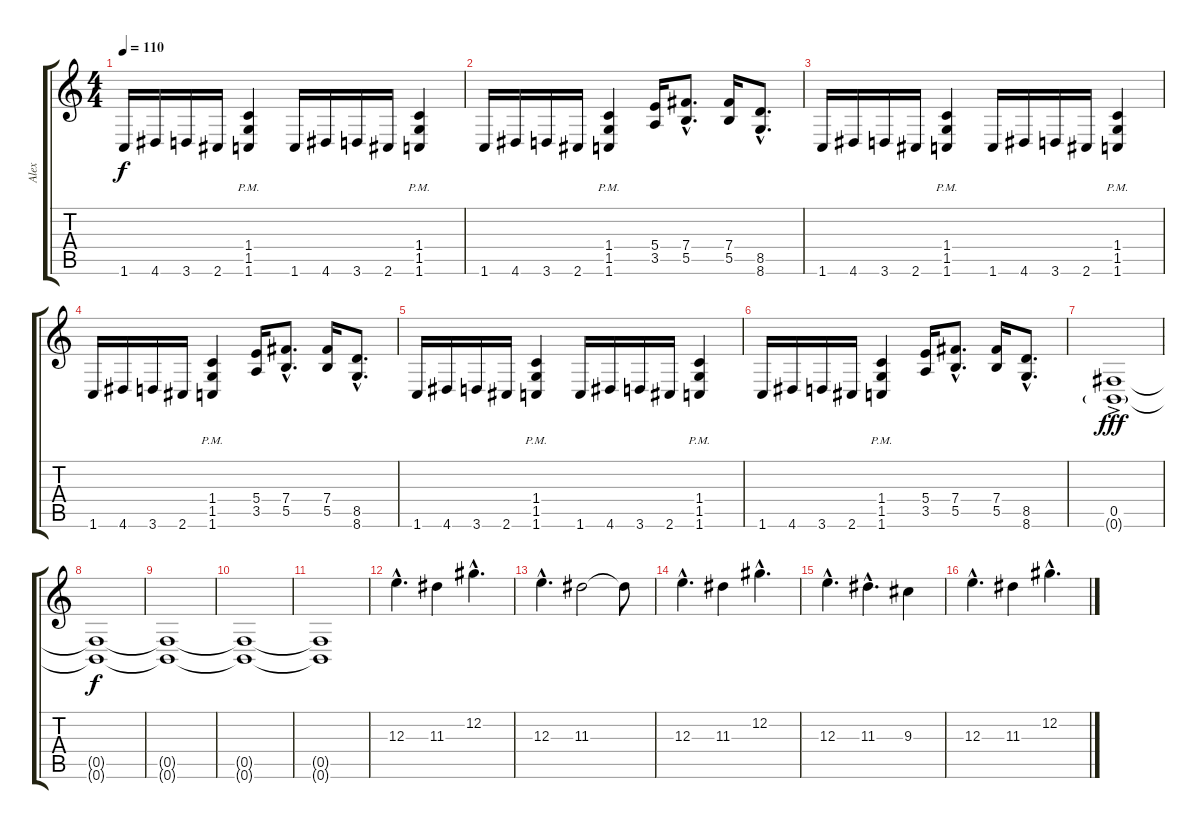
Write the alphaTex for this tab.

\track ("Alex" "Alex") {instrument overdrivenguitar}
\staff {score tabs}
\tuning (Db4 Ab3 E3 B2 Gb2 B1) {hide}
\ts (4 4)
\tempo 110
\clef g2
\ks c
1.6.16{dy f} 4.6.16 3.6.16 2.6.16 (1.4{pm} 1.5 1.6).4 1.6.16 4.6.16 3.6.16 2.6.16 (1.4{pm} 1.5 1.6).4 |
1.6.16 4.6.16 3.6.16 2.6.16 (1.4{pm} 1.5 1.6).4 (5.4 3.5).16 (7.4{hac} 5.5{hac}).8{d} (7.4 5.5).16 (8.5{hac} 8.6{hac}).8{d} |
1.6.16 4.6.16 3.6.16 2.6.16 (1.4{pm} 1.5 1.6).4 1.6.16 4.6.16 3.6.16 2.6.16 (1.4{pm} 1.5 1.6).4 |
1.6.16 4.6.16 3.6.16 2.6.16 (1.4{pm} 1.5 1.6).4 (5.4 3.5).16 (7.4{hac} 5.5{hac}).8{d} (7.4 5.5).16 (8.5{hac} 8.6{hac}).8{d} |
1.6.16 4.6.16 3.6.16 2.6.16 (1.4{pm} 1.5 1.6).4 1.6.16 4.6.16 3.6.16 2.6.16 (1.4{pm} 1.5 1.6).4 |
1.6.16 4.6.16 3.6.16 2.6.16 (1.4{pm} 1.5 1.6).4 (5.4 3.5).16 (7.4{hac} 5.5{hac}).8{d} (7.4 5.5).16 (8.5{hac} 8.6{hac}).8{d} |
(0.5 0.6{g ac}).1{dy fff} |
(0.5{t} 0.6{t}).1{dy f} |
(0.5{t} 0.6{t}).1 |
(0.5{t} 0.6{t}).1 |
(0.5{t} 0.6{t}).1 |
12.3{hac}.4{d} 11.3.4 12.2{hac}.4{d} |
12.3{hac}.4{d} 11.3.2 11.3{t}.8 |
12.3{hac}.4{d} 11.3.4 12.2{hac}.4{d} |
12.3{hac}.4{d} 11.3{hac}.4{d} 9.3.4 |
12.3{hac}.4{d} 11.3.4 12.2{hac}.4{d}
